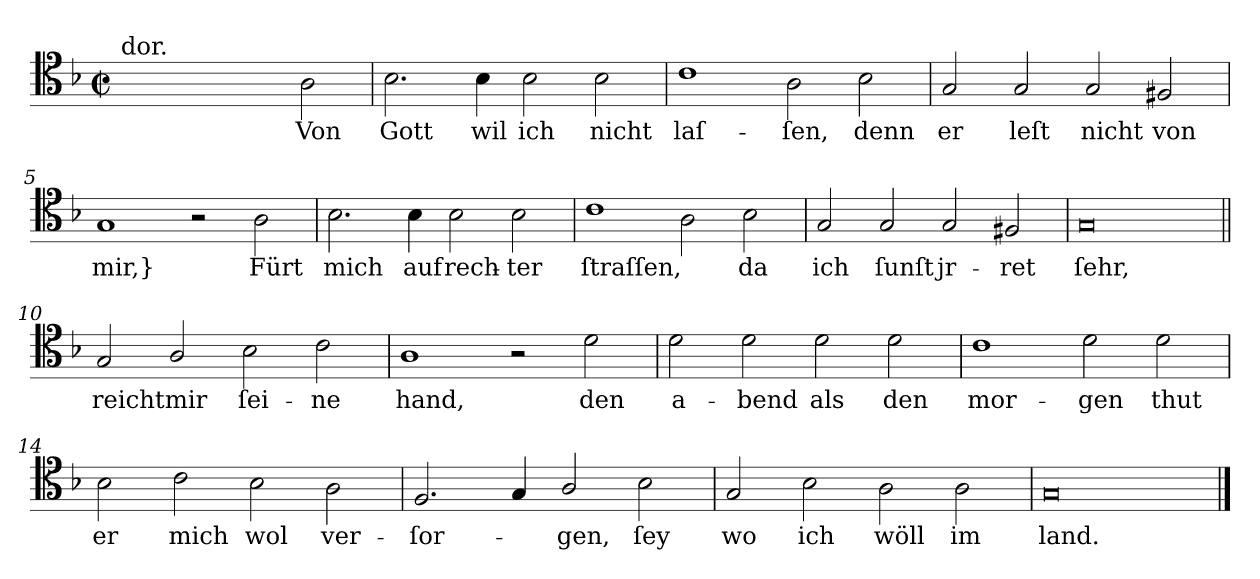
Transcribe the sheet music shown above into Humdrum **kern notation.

**kern	**text
*part1	*part1
*staff1	*staff1
*clefC4	*
*k[b-]	*
*G:dor	*
*M4/2	*
*met(c|)	*
=1	=1
!LO:TX:a:t=dor.	!
1ryy	.
2ryy	.
2A	Von
=2	=2
2.B-	Gott
4B-	wil
2B-	ich
2B-	nicht
=3	=3
1c	laſ-
2A	-ſen,
2B-	denn
=4	=4
2G	er
2G	leſt
2G	nicht
2F#X	von
=5	=5
1G	mir,}
2r	.
2A	Fürt
=6	=6
2.B-	mich
4B-	auf
2B-	rech-
2B-	-ter
=7	=7
1c	ſtraſſen,
2A	.
2B-	da
=8	=8
2G	ich
2G	ſunſt
2G	jr-
2F#X	-ret
=9	=9
0G	ſehr,
=10||	=10||
2G	reicht
2A/	mir
2B-	ſei-
2c	-ne
=11	=11
1A	hand,
2r	.
2d	den
=12	=12
2d	a-
2d	-bend
2d	als
2d	den
=13	=13
1c	mor-
2d	-gen
2d	thut
=14	=14
2B-	er
2c	mich
2B-	wol
2A	ver-
=15	=15
2.F	-ſor-
4G	.
2A/	-gen,
2B-	ſey
=16	=16
2G	wo
2B-	ich
2A	wöll
2A	im
=17	=17
0G/	land.
==	==
*-	*-
